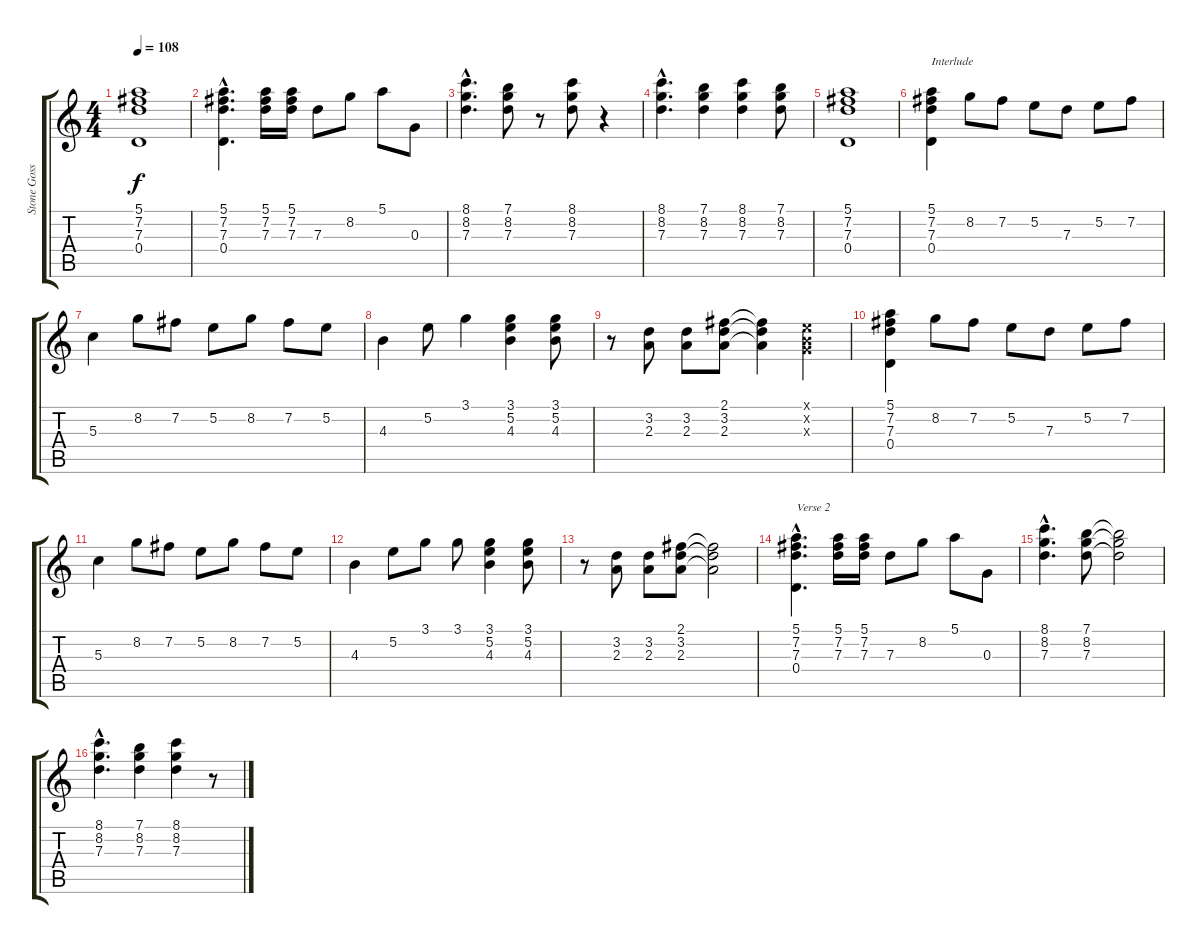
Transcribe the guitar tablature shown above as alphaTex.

\track ("Stone Gossard" "Stone Goss") {instrument overdrivenguitar}
\staff {score tabs}
\tuning (E4 B3 G3 D3 A2 E2) {hide}
\ts (4 4)
\tempo 108
\clef g2
\ks c
(5.1 7.2 7.3 0.4).1{dy f instrument electricguitarclean} |
(5.1{hac} 7.2{hac} 7.3{hac} 0.4{hac}).4{d instrument electricguitarclean} (5.1 7.2 7.3).16{instrument electricguitarclean} (5.1 7.2 7.3).16{instrument electricguitarclean} 7.3.8{instrument electricguitarclean} 8.2.8{instrument electricguitarclean} 5.1.8{instrument electricguitarclean} 0.3.8{instrument electricguitarclean} |
(8.1{hac} 8.2{hac} 7.3{hac}).4{d instrument electricguitarclean} (7.1 8.2 7.3).8{instrument electricguitarclean} r.8{instrument electricguitarclean} (8.1 8.2 7.3).8{instrument electricguitarclean} r.4{instrument electricguitarclean} |
(8.1{hac} 8.2{hac} 7.3{hac}).4{d instrument electricguitarclean} (7.1 8.2 7.3).4{instrument electricguitarclean} (8.1 8.2 7.3).4{instrument electricguitarclean} (7.1 8.2 7.3).8{instrument electricguitarclean} |
(5.1 7.2 7.3 0.4).1{instrument electricguitarclean} |
(5.1 7.2 7.3 0.4).4{txt "Interlude" instrument electricguitarclean} 8.2.8{instrument electricguitarclean} 7.2.8{instrument electricguitarclean} 5.2.8{instrument electricguitarclean} 7.3.8{instrument electricguitarclean} 5.2.8{instrument electricguitarclean} 7.2.8{instrument electricguitarclean} |
5.3.4{instrument electricguitarclean} 8.2.8{instrument electricguitarclean} 7.2.8{instrument electricguitarclean} 5.2.8{instrument electricguitarclean} 8.2.8{instrument electricguitarclean} 7.2.8{instrument electricguitarclean} 5.2.8{instrument electricguitarclean} |
4.3.4{instrument electricguitarclean} 5.2.8{instrument electricguitarclean} 3.1.4{instrument electricguitarclean} (3.1 5.2 4.3).4{instrument electricguitarclean} (3.1 5.2 4.3).8{instrument electricguitarclean} |
r.8{instrument electricguitarclean} (3.2 2.3).8{instrument electricguitarclean} (3.2 2.3).8{instrument electricguitarclean} (2.1 3.2 2.3).8{instrument electricguitarclean} (2.1{t} 3.2{t} 2.3{t}).4{instrument electricguitarclean} (0.1{x} 0.2{x} 0.3{x}).4{instrument electricguitarclean} |
(5.1 7.2 7.3 0.4).4{instrument electricguitarclean} 8.2.8{instrument electricguitarclean} 7.2.8{instrument electricguitarclean} 5.2.8{instrument electricguitarclean} 7.3.8{instrument electricguitarclean} 5.2.8{instrument electricguitarclean} 7.2.8{instrument electricguitarclean} |
5.3.4{instrument electricguitarclean} 8.2.8{instrument electricguitarclean} 7.2.8{instrument electricguitarclean} 5.2.8{instrument electricguitarclean} 8.2.8{instrument electricguitarclean} 7.2.8{instrument electricguitarclean} 5.2.8{instrument electricguitarclean} |
4.3.4{instrument electricguitarclean} 5.2.8{instrument electricguitarclean} 3.1.8{instrument electricguitarclean} 3.1.8{instrument electricguitarclean} (3.1 5.2 4.3).4{instrument electricguitarclean} (3.1 5.2 4.3).8{instrument electricguitarclean} |
r.8{instrument electricguitarclean} (3.2 2.3).8{instrument electricguitarclean} (3.2 2.3).8{instrument electricguitarclean} (2.1 3.2 2.3).8{instrument electricguitarclean} (2.1{t} 3.2{t} 2.3{t}).2{instrument electricguitarclean} |
(5.1{hac} 7.2{hac} 7.3{hac} 0.4{hac}).4{d txt "Verse 2" instrument electricguitarclean} (5.1 7.2 7.3).16{instrument electricguitarclean} (5.1 7.2 7.3).16{instrument electricguitarclean} 7.3.8{instrument electricguitarclean} 8.2.8{instrument electricguitarclean} 5.1.8{instrument electricguitarclean} 0.3.8{instrument electricguitarclean} |
(8.1{hac} 8.2{hac} 7.3{hac}).4{d instrument electricguitarclean} (7.1 8.2 7.3).8{instrument electricguitarclean} (7.1{t} 8.2{t} 7.3{t}).2{instrument electricguitarclean} |
(8.1{hac} 8.2{hac} 7.3{hac}).4{d instrument electricguitarclean} (7.1 8.2 7.3).4{instrument electricguitarclean} (8.1 8.2 7.3).4{instrument electricguitarclean} r.8
